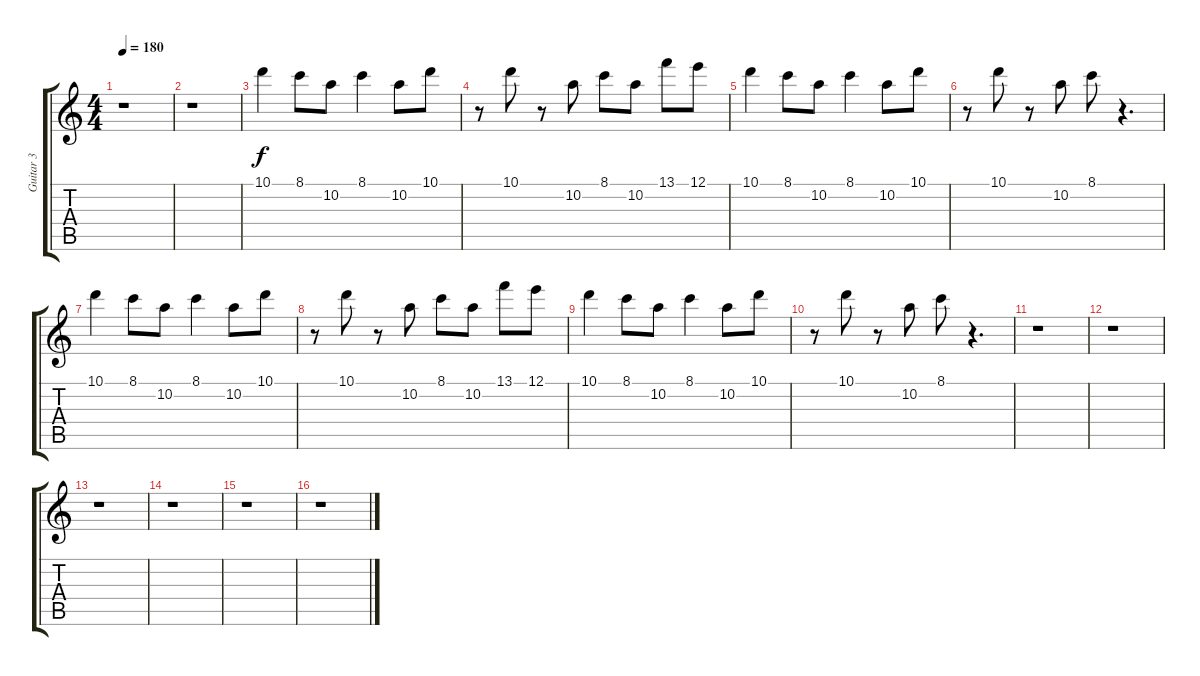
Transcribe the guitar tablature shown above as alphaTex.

\track ("Guitar 3" "Guitar 3") {instrument overdrivenguitar}
\staff {score tabs}
\tuning (E4 B3 G3 D3 A2 E2) {hide}
\ts (4 4)
\tempo 180
\clef g2
\ks c
r.1{dy f} |
r.1 |
10.1.4 8.1.8 10.2.8 8.1.4 10.2.8 10.1.8 |
r.8 10.1.8 r.8 10.2.8 8.1.8 10.2.8 13.1.8 12.1.8 |
10.1.4 8.1.8 10.2.8 8.1.4 10.2.8 10.1.8 |
r.8 10.1.8 r.8 10.2.8 8.1.8 r.4{d} |
10.1.4 8.1.8 10.2.8 8.1.4 10.2.8 10.1.8 |
r.8 10.1.8 r.8 10.2.8 8.1.8 10.2.8 13.1.8 12.1.8 |
10.1.4 8.1.8 10.2.8 8.1.4 10.2.8 10.1.8 |
r.8 10.1.8 r.8 10.2.8 8.1.8 r.4{d} |
r.1 |
r.1 |
r.1 |
r.1 |
r.1 |
r.1
